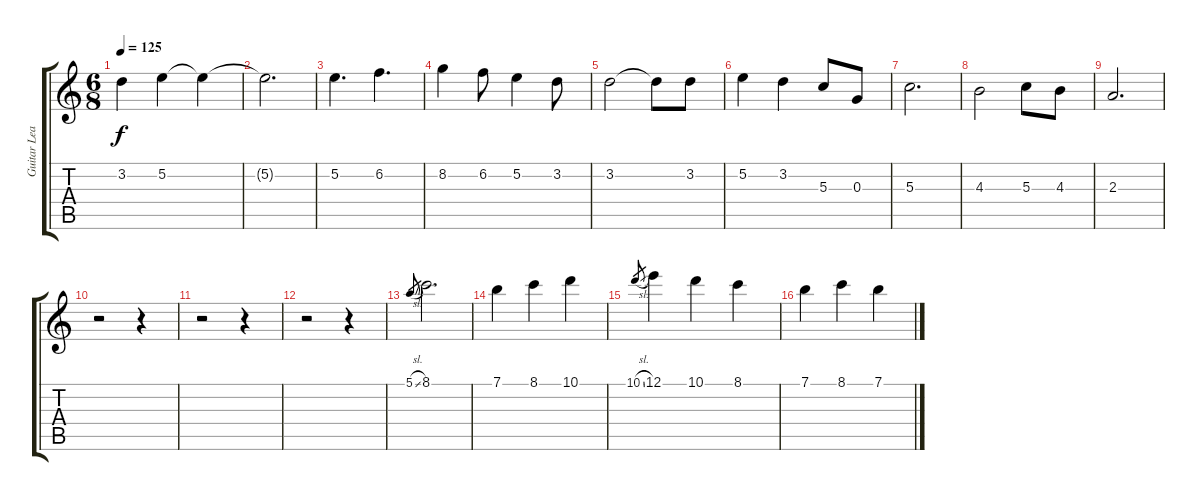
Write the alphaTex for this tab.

\track ("Guitar Lead" "Guitar Lea") {instrument acousticguitarnylon}
\staff {score tabs}
\tuning (E4 B3 G3 D3 A2 E2) {hide}
\ts (6 8)
\tempo 125
\clef g2
\ks c
3.2.4{dy f} 5.2.4 5.2{t}.4 |
5.2{t}.2{d} |
5.2.4{d} 6.2.4{d} |
8.2.4 6.2.8 5.2.4 3.2.8 |
3.2.2 3.2{t}.8 3.2.8 |
5.2.4 3.2.4 5.3.8 0.3.8 |
5.3.2{d} |
4.3.2 5.3.8 4.3.8 |
2.3.2{d} |
r.2 r.4 |
r.2 r.4 |
r.2 r.4 |
5.1{sl}.8{gr} 8.1.2{d} |
7.1.4 8.1.4 10.1.4 |
10.1{sl}.8{gr} 12.1.4 10.1.4 8.1.4 |
7.1.4 8.1.4 7.1.4
